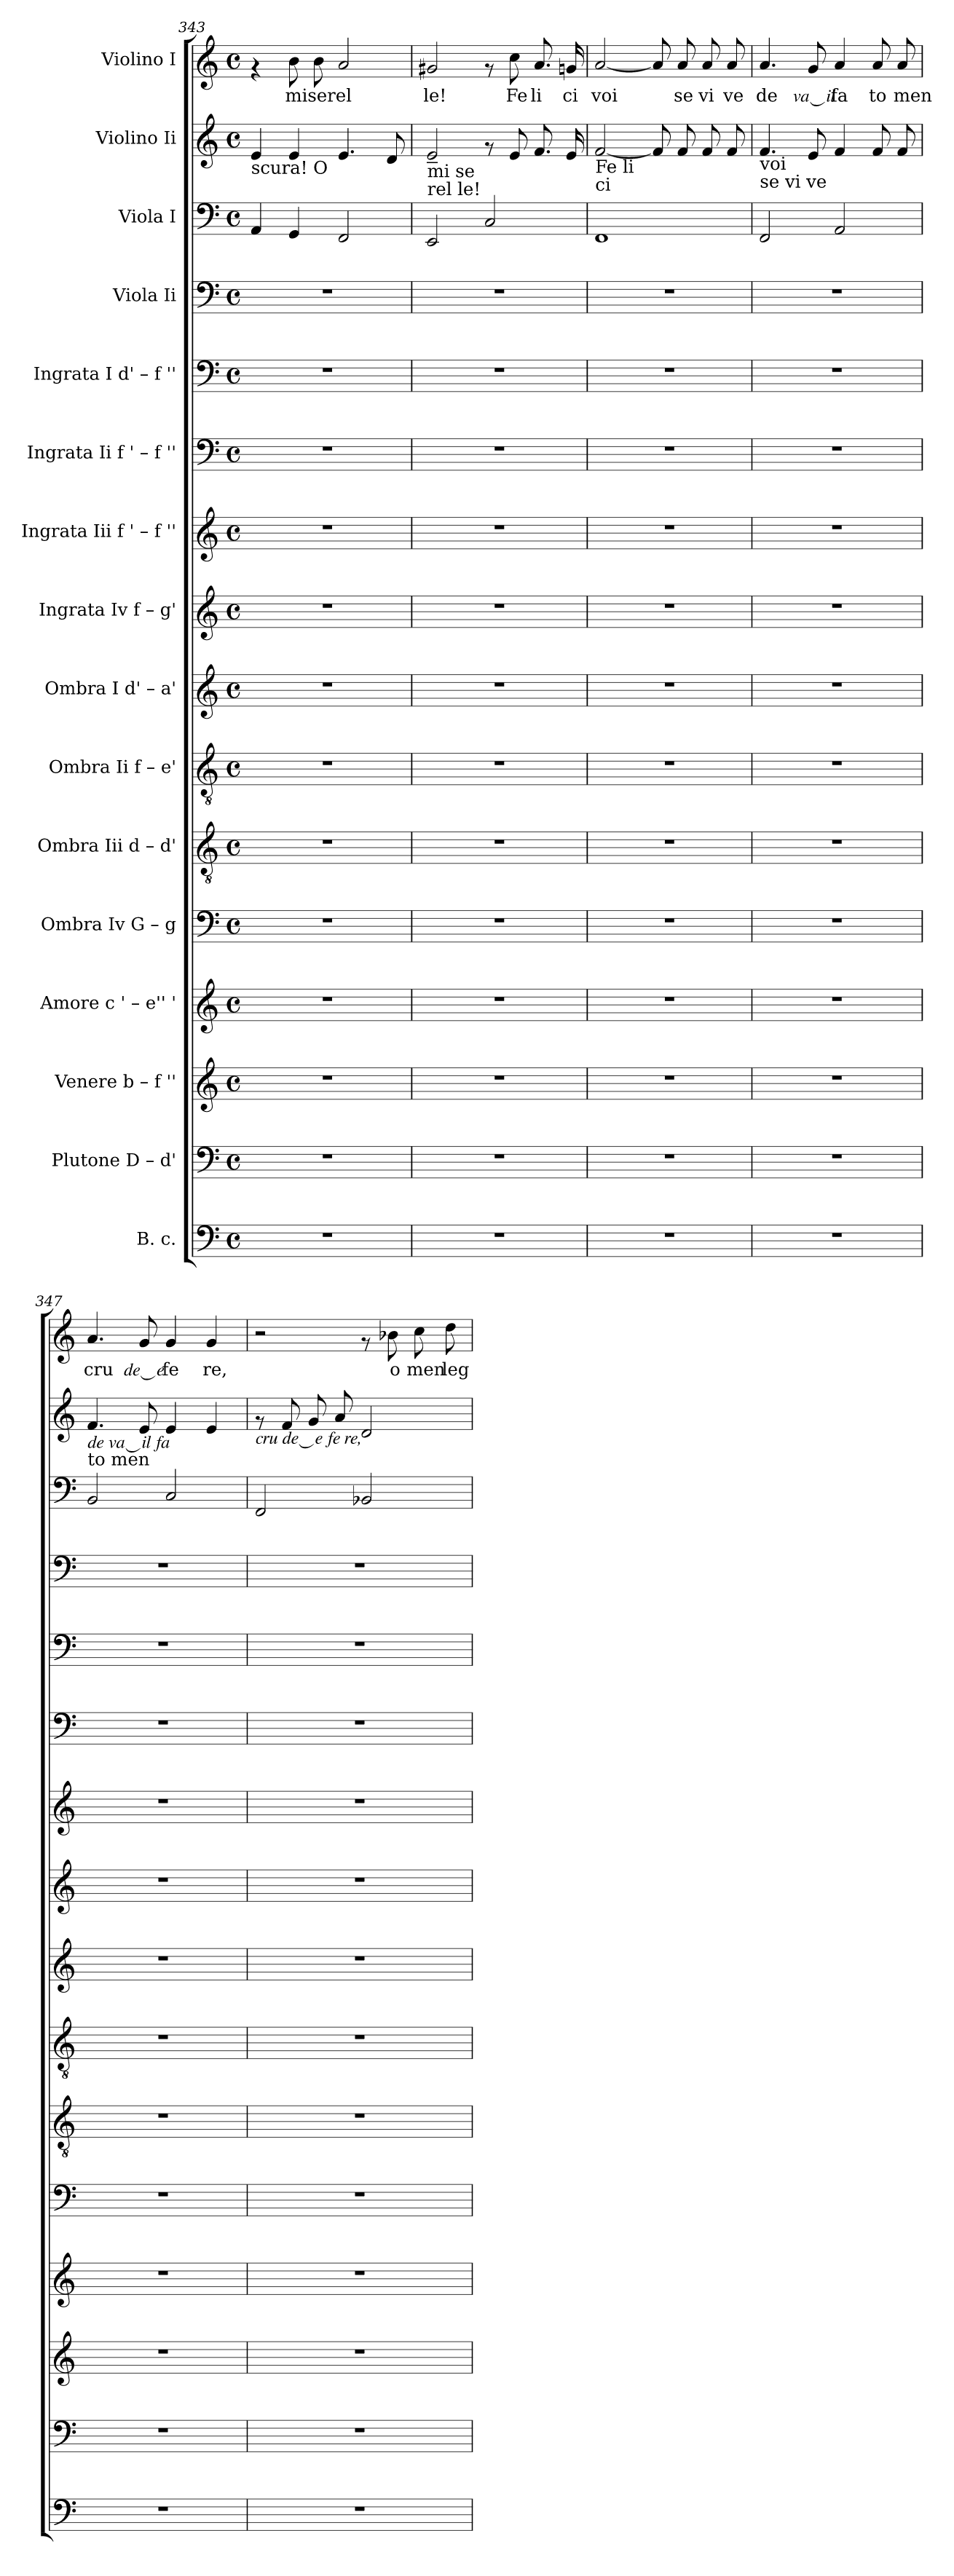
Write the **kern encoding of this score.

**kern	**kern	**kern	**kern	**kern	**kern	**kern	**kern	**kern	**kern	**kern	**kern	**kern	**kern	**kern	**kern	**text
*part16	*part15	*part14	*part13	*part12	*part11	*part10	*part9	*part8	*part7	*part6	*part5	*part4	*part3	*part2	*part1	*part1
*staff16	*staff15	*staff14	*staff13	*staff12	*staff11	*staff10	*staff9	*staff8	*staff7	*staff6	*staff5	*staff4	*staff3	*staff2	*staff1	*staff1
*I"B. c.	*I"Plutone  D – d'	*I"Venere  b – f ''	*I"Amore  c ' – e''  '	*I"Ombra Iv  G – g	*I"Ombra Iii  d – d'	*I"Ombra Ii  f – e'	*I"Ombra I  d' – a'	*I"Ingrata Iv  f – g'	*I"Ingrata Iii  f ' – f ''	*I"Ingrata Ii  f ' – f ''	*I"Ingrata I  d' – f ''	*I"Viola Ii	*I"Viola I	*I"Violino Ii	*I"Violino I	*
*clefF4	*clefF4	*clefG2	*clefG2	*clefF4	*clefGv2	*clefGv2	*clefG2	*clefG2	*clefG2	*clefF4	*clefF4	*clefF4	*clefF4	*clefG2	*clefG2	*
*k[]	*k[]	*k[]	*k[]	*k[]	*k[]	*k[]	*k[]	*k[]	*k[]	*k[]	*k[]	*k[]	*k[]	*k[]	*k[]	*
*C:	*C:	*C:	*C:	*C:	*C:	*C:	*C:	*C:	*C:	*C:	*C:	*C:	*C:	*C:	*C:	*
*M4/4	*M4/4	*M4/4	*M4/4	*M4/4	*M4/4	*M4/4	*M4/4	*M4/4	*M4/4	*M4/4	*M4/4	*M4/4	*M4/4	*M4/4	*M4/4	*
*met(c)	*met(c)	*met(c)	*met(c)	*met(c)	*met(c)	*met(c)	*met(c)	*met(c)	*met(c)	*met(c)	*met(c)	*met(c)	*met(c)	*met(c)	*met(c)	*
=343	=343	=343	=343	=343	=343	=343	=343	=343	=343	=343	=343	=343	=343	=343	=343	=343
!	!	!	!	!	!	!	!	!	!	!	!	!	!	!LO:TX:b:t=scura! O	!	!
1r	1r	1r	1r	1r	1r	1r	1r	1r	1r	1r	1r	1r	4AA/	4e/	4rf	.
!	!	!	!	!	!	!	!	!	!	!	!	!	!	!	!	!LO:LY:b:cj
.	.	.	.	.	.	.	.	.	.	.	.	.	4GG/	4e/	8b\	miserel
!	!	!	!	!	!	!	!	!	!	!	!	!	!	!	!	!LO:LY:b:cj
.	.	.	.	.	.	.	.	.	.	.	.	.	.	.	8b\	.
!	!	!	!	!	!	!	!	!	!	!	!	!	!	!	!	!LO:LY:b:cj
.	.	.	.	.	.	.	.	.	.	.	.	.	2FF/	4.e/	2a/	.
.	.	.	.	.	.	.	.	.	.	.	.	.	.	8d/	.	.
=344	=344	=344	=344	=344	=344	=344	=344	=344	=344	=344	=344	=344	=344	=344	=344	=344
!	!	!	!	!	!	!	!	!	!	!	!	!	!	!LO:TX:b:t=mi se	!	!
!	!	!	!	!	!	!	!	!	!	!	!	!	!	!LO:TX:b:t=rel le!	!	!
!	!	!	!	!	!	!	!	!	!	!	!	!	!	!	!	!LO:LY:b:cj
1r	1r	1r	1r	1r	1r	1r	1r	1r	1r	1r	1r	1r	2EE/	2e~</	2g#X/	le!
.	.	.	.	.	.	.	.	.	.	.	.	.	2C/	8rf	8rf	.
!	!	!	!	!	!	!	!	!	!	!	!	!	!	!	!	!LO:LY:b:cj
.	.	.	.	.	.	.	.	.	.	.	.	.	.	8e/	8cc\	Fe
!	!	!	!	!	!	!	!	!	!	!	!	!	!	!	!	!LO:LY:b:cj
.	.	.	.	.	.	.	.	.	.	.	.	.	.	8.f/	8.a/	li
!	!	!	!	!	!	!	!	!	!	!	!	!	!	!	!	!LO:LY:b:cj
.	.	.	.	.	.	.	.	.	.	.	.	.	.	16e/	16gn/	ci
=345	=345	=345	=345	=345	=345	=345	=345	=345	=345	=345	=345	=345	=345	=345	=345	=345
!	!	!	!	!	!	!	!	!	!	!	!	!	!	!LO:TX:b:t=Fe li	!	!
!	!	!	!	!	!	!	!	!	!	!	!	!	!	!LO:TX:b:t=ci	!	!
!	!	!	!	!	!	!	!	!	!	!	!	!	!	!	!	!LO:LY:b:cj
1r	1r	1r	1r	1r	1r	1r	1r	1r	1r	1r	1r	1r	1FF	[<2f/	[<2a/	voi
!	!	!	!	!	!	!	!	!	!	!	!	!	!	!	!	!LO:LY:b:cj
.	.	.	.	.	.	.	.	.	.	.	.	.	.	8f/]	8a/]	.
!	!	!	!	!	!	!	!	!	!	!	!	!	!	!	!	!LO:LY:b:cj
.	.	.	.	.	.	.	.	.	.	.	.	.	.	8f/	8a/	se
!	!	!	!	!	!	!	!	!	!	!	!	!	!	!	!	!LO:LY:b:cj
.	.	.	.	.	.	.	.	.	.	.	.	.	.	8f/	8a/	vi
!	!	!	!	!	!	!	!	!	!	!	!	!	!	!	!	!LO:LY:b:cj
.	.	.	.	.	.	.	.	.	.	.	.	.	.	8f/	8a/	ve
=346	=346	=346	=346	=346	=346	=346	=346	=346	=346	=346	=346	=346	=346	=346	=346	=346
!	!	!	!	!	!	!	!	!	!	!	!	!	!	!LO:TX:b:t=voi	!	!
!	!	!	!	!	!	!	!	!	!	!	!	!	!	!LO:TX:b:t=se vi ve	!	!
!	!	!	!	!	!	!	!	!	!	!	!	!	!	!	!	!LO:LY:b:cj
1r	1r	1r	1r	1r	1r	1r	1r	1r	1r	1r	1r	1r	2FF/	4.f/	4.a/	de
!	!	!	!	!	!	!	!	!	!	!	!	!	!	!	!	!LO:LY:b:cj
.	.	.	.	.	.	.	.	.	.	.	.	.	.	8e/	8g/	va‿il
!	!	!	!	!	!	!	!	!	!	!	!	!	!	!	!	!LO:LY:b:cj
.	.	.	.	.	.	.	.	.	.	.	.	.	2AA/	4f/	4a/	fa
!	!	!	!	!	!	!	!	!	!	!	!	!	!	!	!	!LO:LY:b:cj
.	.	.	.	.	.	.	.	.	.	.	.	.	.	8f/	8a/	to
!	!	!	!	!	!	!	!	!	!	!	!	!	!	!	!	!LO:LY:b:cj
.	.	.	.	.	.	.	.	.	.	.	.	.	.	8f/	8a/	men
=347	=347	=347	=347	=347	=347	=347	=347	=347	=347	=347	=347	=347	=347	=347	=347	=347
!	!	!	!	!	!	!	!	!	!	!	!	!	!	!LO:TX:b:t=de va‿il fa	!	!
!	!	!	!	!	!	!	!	!	!	!	!	!	!	!LO:TX:b:t=to men	!	!
!	!	!	!	!	!	!	!	!	!	!	!	!	!	!	!	!LO:LY:b:cj
1r	1r	1r	1r	1r	1r	1r	1r	1r	1r	1r	1r	1r	2BB/	4.f/	4.a/	cru
!	!	!	!	!	!	!	!	!	!	!	!	!	!	!	!	!LO:LY:b:cj
.	.	.	.	.	.	.	.	.	.	.	.	.	.	8e/	8g/	de‿e
!	!	!	!	!	!	!	!	!	!	!	!	!	!	!	!	!LO:LY:b:cj
.	.	.	.	.	.	.	.	.	.	.	.	.	2C/	4e/	4g/	fe
!	!	!	!	!	!	!	!	!	!	!	!	!	!	!	!	!LO:LY:b:cj
.	.	.	.	.	.	.	.	.	.	.	.	.	.	4e/	4g/	re,
=348	=348	=348	=348	=348	=348	=348	=348	=348	=348	=348	=348	=348	=348	=348	=348	=348
!	!	!	!	!	!	!	!	!	!	!	!	!	!	!LO:TX:b:t=cru de‿e fe re,	!	!
1r	1r	1r	1r	1r	1r	1r	1r	1r	1r	1r	1r	1r	2FF/	8rf	2r	.
.	.	.	.	.	.	.	.	.	.	.	.	.	.	8f/	.	.
.	.	.	.	.	.	.	.	.	.	.	.	.	.	8g/	.	.
.	.	.	.	.	.	.	.	.	.	.	.	.	.	8a/	.	.
.	.	.	.	.	.	.	.	.	.	.	.	.	2BB-X/	2d/	8rf	.
!	!	!	!	!	!	!	!	!	!	!	!	!	!	!	!	!LO:LY:b:cj
.	.	.	.	.	.	.	.	.	.	.	.	.	.	.	8b-X\	o
!	!	!	!	!	!	!	!	!	!	!	!	!	!	!	!	!LO:LY:b:cj
.	.	.	.	.	.	.	.	.	.	.	.	.	.	.	8cc\	men
!	!	!	!	!	!	!	!	!	!	!	!	!	!	!	!	!LO:LY:b:cj
.	.	.	.	.	.	.	.	.	.	.	.	.	.	.	8dd\	leg
=	=	=	=	=	=	=	=	=	=	=	=	=	=	=	=	=
*-	*-	*-	*-	*-	*-	*-	*-	*-	*-	*-	*-	*-	*-	*-	*-	*-
